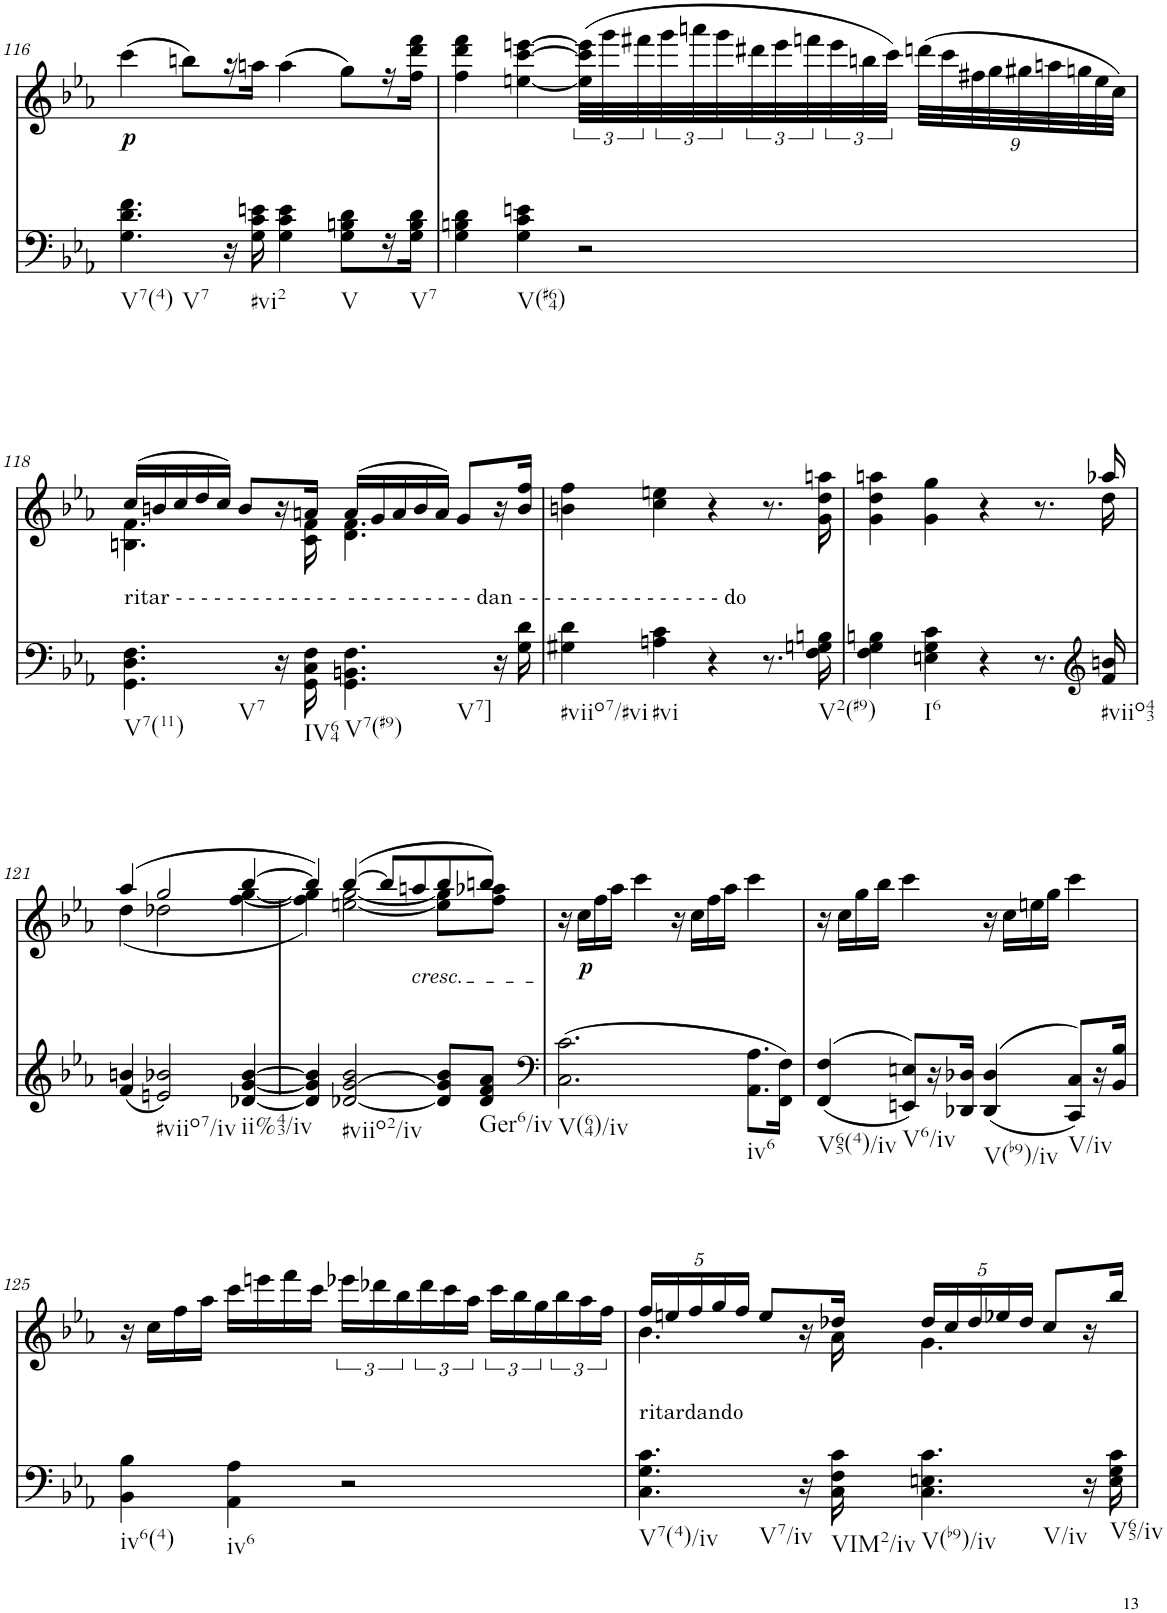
**kern	**kern	**text	**dynam
*part2	*part1	*part1	*part1
*staff2	*staff1	*staff1	*staff1
*I"piano	*I"piano	*	*
*I'Pno	*I'Pno	*	*
!!LO:PB:g=z
*clefF4	*clefG2	*	*
*k[b-e-a-]	*k[b-e-a-]	*	*
*M4/4	*M4/4	*	*
=116	=116	=116	=116
!LO:TX:b:t=V7(4)	!	!	!
!LO:TX:b:t=V7	!	!	!
!	!	!	!LO:DY:b
4.G\ 4.d\ 4.f\	(4ccc\	.	p
.	8bbn\L)	.	.
16r	16r	.	.
!LO:TX:b:t=#vi2	!	!	!
16G\ 16c\ 16en\	16aan\JJ	.	.
4G\ 4c\ 4e\	(4aa\	.	.
!LO:TX:b:t=V	!	!	!
8G\ 8Bn\ 8d\L	8gg\L)	.	.
16r	16r	.	.
!LO:TX:b:t=V7	!	!	!
16G\ 16B\ 16d\JJ	16ff\ 16ddd\ 16fff\JJ	.	.
=117	=117	=117	=117
4G\ 4Bn\ 4d\	4ff\ 4ddd\ 4fff\	.	.
!LO:TX:b:t=V(#64)	!	!	!
4G\ 4c\ 4en\	[4een\ [4ccc\ [4eeen\	.	.
2r	(48ee\] 48ccc\] 48eee\]LLL	.	.
.	48ggg\	.	.
.	48fff#X\	.	.
.	48ggg\	.	.
.	48aaan\	.	.
.	48ggg\	.	.
.	48ddd#X\	.	.
.	48eee\	.	.
.	48fffn\	.	.
.	48eee\	.	.
.	48bbn\	.	.
.	48ccc\JJJ)	.	.
*	*Xbrackettup	*	*
.	(36dddn\LLL	.	.
.	36ccc\	.	.
.	5760ryy	.	.
.	36ff#X\	.	.
.	36gg\	.	.
.	36gg#X\	.	.
.	36aan\	.	.
.	36ggn\	.	.
.	36ee\	.	.
.	[1920%53cc\JJJ)	.	.
!!LO:LB:g=z
=118	=118	=118	=118
*	*^	*	*
!	!LO:TX:b:t=ritar - - - - - - - - - - - - -  - - - - - - - - - - dan - - - - - - - - - - - - - - - - do	!	!	!
!LO:TX:b:t=V7(11)	!	!	!	!
!LO:TX:b:t=V7	!	!	!	!
4.GG\ 4.D\ 4.F\	(20cc/LL	4.Bn\ 4.f\	.	.
.	5760cc\]	.	.	.
.	20bn/	.	.	.
.	20cc/	.	.	.
.	20dd/	.	.	.
.	20cc/JJ)	.	.	.
.	8b/L	.	.	.
16r	.	16ryy	.	.
.	16r	.	.	.
!LO:TX:b:t=IV64	!	!	!	!
16GG\ 16C\ 16F\	.	16c\ 16f\	.	.
.	16an/JJ	.	.	.
!LO:TX:b:t=V7(#9)	!	!	!	!
!LO:TX:b:t=V7]	!	!	!	!
4.GG\ 4.BBn\ 4.F\	.	4.d\ 4.f\	.	.
.	(20a/LL	.	.	.
.	20g/	.	.	.
.	20a/	.	.	.
.	20b/	.	.	.
.	20a/JJ)	.	.	.
.	8g/L	.	.	.
16r	.	5760%721ryy	.	.
.	16r	.	.	.
16G\ 16d\	.	.	.	.
.	16b/ 16ff/JJ	.	.	.
5760ryy	.	.	.	.
*	*v	*v	*	*
=119	=119	=119	=119
!LO:TX:b:t=#viio7/#vi	!	!	!
4G#X\ 4d\	4bn\ 4ff\	.	.
!LO:TX:b:t=#vi	!	!	!
4An\ 4c\	4cc\ 4een\	.	.
4r	4r	.	.
8.r	8.r	.	.
!LO:TX:b:t=V2(#9)	!	!	!
16F\ 16Gn\ 16Bn\	16g\ 16dd\ 16aan\	.	.
=120	=120	=120	=120
*	*^	*	*
4F\ 4G\ 4Bn\	4g\ 4dd\ 4aan\	2...ryy	.	.
!LO:TX:b:t=I6	!	!	!	!
4En\ 4G\ 4c\	4g\ 4gg\	.	.	.
4r	4r	.	.	.
8.r	8.r	.	.	.
*clefG2	*	*	*	*
!LO:TX:b:t=#viio43	!	!	!	!
16f/ 16bn/	16aa-X/	16dd\	.	.
!!LO:LB:g=z	!!
=121	=121	=121	=121	=121
(4f/ 4bn/	(4aa-/	(4dd\	.	.
!LO:TX:b:t=#viio7/iv	!	!	!	!
2en/ 2b-X/)	2gg/	2dd-X\	.	.
!LO:TX:b:t=ii%43/iv	!	!	!	!
[4d-X/ [4g/ [4b-/	[4bb-/	[4ff\ [4gg\	.	.
=122	=122	=122	=122	=122
4d-/] 4g/] 4b-/]	4bb-/])	4ff\] 4gg\])	.	.
!LO:TX:b:t=#viio2/iv	!	!	!	!
[2d-X/ [2g/ 2b-/	([4bb-/	[2een\ [2gg\	.	.
.	8bb-/L]	.	.	.
!	!LO:TX:b:i:t=cresc.	!	!	!
.	8aan/	.	.	.
8d-/] 8g/] 8b-/L	8bb-/	8ee\] 8gg\]L	.	.
!LO:TX:b:t=Ger6/iv	!	!	!	!
8d-/ 8f/ 8a-/J	8bbn/J)	8ff\ 8aa-X\J	.	.
*	*v	*v	*	*
=123	=123	=123	=123
*clefF4	*	*	*
*	*^	*	*
!LO:TX:b:t=V(64)/iv	!	!	!	!
*	*v	*v	*	*
(2.C\ 2.c\	16r	.	.
!	!	!LO:LY:b	!
.	16cc\LL	.	.
.	16ff\	.	.
.	16aa-\JJ	.	.
.	4ccc\	.	.
.	16r	.	.
.	16cc\LL	.	.
.	16ff\	.	.
.	16aa-\JJ	.	.
!LO:TX:b:t=iv6	!	!	!
8.AA-\ 8.A-\L	4ccc\	.	.
16FF\ 16F\Jk)	.	.	.
=124	=124	=124	=124
!LO:TX:b:t=V65(4)/iv	!	!	!
(>(4FF/ 4F/	16r	.	.
.	16cc\LL	.	.
.	16gg\	.	.
.	16bb-\JJ	.	.
!LO:TX:b:t=V6/iv	!	!	!
8EEn/ 8En/L))	4ccc\	.	.
16r	.	.	.
16DD-X/ 16D-X/JJ	.	.	.
!LO:TX:b:t=V(b9)/iv	!	!	!
(>(4DD-/ 4D-/	16r	.	.
.	16cc\LL	.	.
.	16een\	.	.
.	16gg\JJ	.	.
!LO:TX:b:t=V/iv	!	!	!
8CC/ 8C/L))	4ccc\	.	.
16r	.	.	.
16BB-/ 16B-/JJ	.	.	.
!!LO:LB:g=z
=125	=125	=125	=125
!LO:TX:b:t=iv6(4)	!	!	!
4BB-\ 4B-\	16r	.	.
.	16cc\LL	.	.
.	16ff\	.	.
.	16aa-\JJ	.	.
!LO:TX:b:t=iv6	!	!	!
4AA-\ 4A-\	16ccc\LL	.	.
.	16eeen\	.	.
.	16fff\	.	.
.	16ccc\JJ	.	.
*	*brackettup	*	*
2r	24eee-X\LL	.	.
.	24ddd-X\	.	.
.	24bb-\	.	.
.	24ddd-\	.	.
.	24ccc\	.	.
.	24aa-\JJ	.	.
.	24ccc\LL	.	.
.	24bb-\	.	.
.	24gg\	.	.
.	24bb-\	.	.
.	24aa-\	.	.
.	24ff\JJ	.	.
=126	=126	=126	=126
*	*Xbrackettup	*	*
*	*^	*	*
!	!LO:TX:b:t=ritardando	!	!	!
!LO:TX:b:t=V7(4)/iv	!	!	!	!
!LO:TX:b:t=V7/iv	!	!	!	!
4.C\ 4.G\ 4.c\	20ff/LL	4.b-\	.	.
.	20een/	.	.	.
.	20ff/	.	.	.
.	20gg/	.	.	.
.	20ff/JJ	.	.	.
.	8ee/L	.	.	.
16r	16r	16ryy	.	.
!LO:TX:b:t=VIM2/iv	!	!	!	!
16C\ 16F\ 16c\	16dd-X/JJ	16a-\	.	.
!LO:TX:b:t=V(b9)/iv	!	!	!	!
!LO:TX:b:t=V/iv	!	!	!	!
4.C\ 4.En\ 4.c\	20dd-/LL	4.g\	.	.
.	20cc/	.	.	.
.	20dd-/	.	.	.
.	20ee-X/	.	.	.
.	20dd-/JJ	.	.	.
.	8cc/L	.	.	.
16r	16r	8ryy	.	.
!LO:TX:b:t=V65/iv	!	!	!	!
16E\ 16G\ 16c\	16bb-/JJ	.	.	.
*	*v	*v	*	*
=	=	=	=
*-	*-	*-	*-
